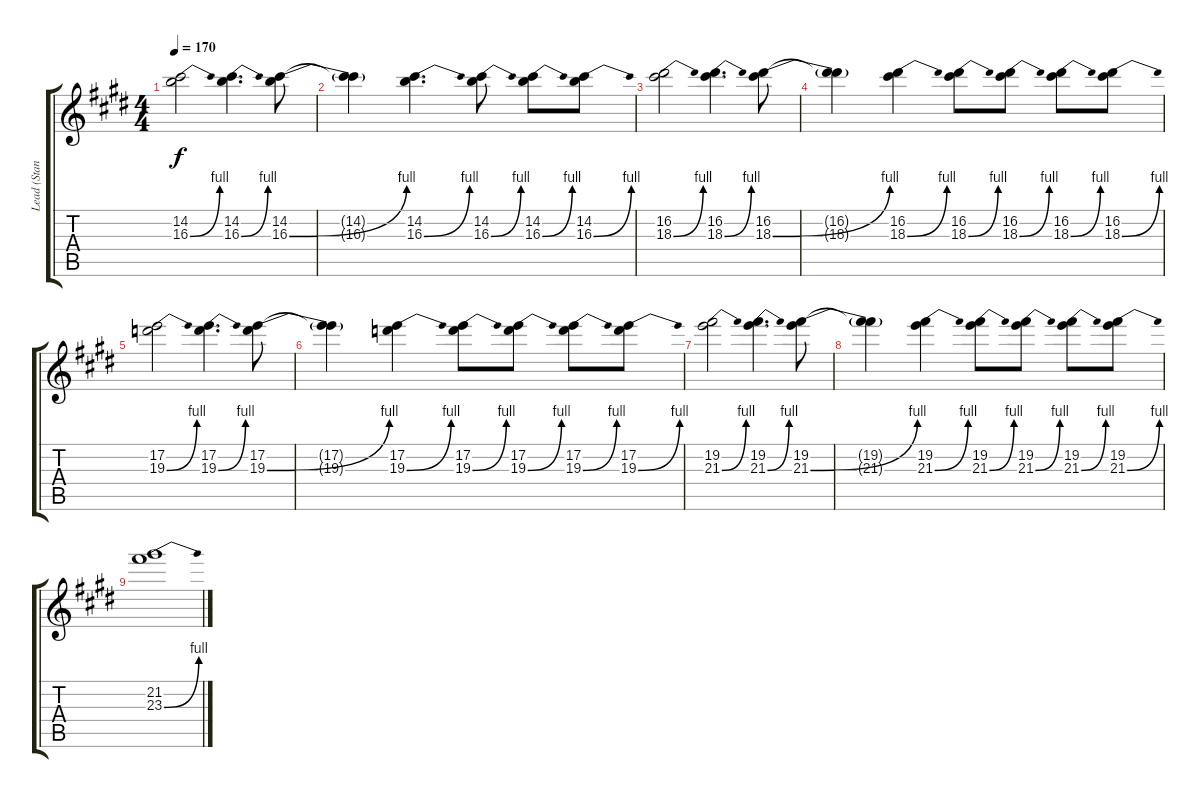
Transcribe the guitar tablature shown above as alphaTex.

\track ("Lead (Standard tuning)" "Lead (Stan") {mute instrument overdrivenguitar}
\staff {score tabs}
\tuning (E4 B3 G3 D3 A2 E2) {hide}
\ts (4 4)
\tempo 170
\clef g2
\ks c#minor
(14.2 16.3{be (bend 0 0 60 4)}).2{dy f} (14.2 16.3{be (bend 0 0 60 4)}).4{d} (14.2 16.3{be (bend 0 0 60 4)}).8 |
(14.2{t} 16.3{t}).4 (14.2 16.3{be (bend 0 0 60 4)}).4{d} (14.2 16.3{be (bend 0 0 60 4)}).8 (14.2 16.3{be (bend 0 0 60 4)}).8 (14.2 16.3{be (bend 0 0 60 4)}).8 |
(16.2 18.3{be (bend 0 0 60 4)}).2 (16.2 18.3{be (bend 0 0 60 4)}).4{d} (16.2 18.3{be (bend 0 0 60 4)}).8 |
(16.2{t} 18.3{t}).4 (16.2 18.3{be (bend 0 0 60 4)}).4 (16.2 18.3{be (bend 0 0 60 4)}).8 (16.2 18.3{be (bend 0 0 60 4)}).8 (16.2 18.3{be (bend 0 0 60 4)}).8 (16.2 18.3{be (bend 0 0 60 4)}).8 |
(17.2 19.3{be (bend 0 0 60 4)}).2 (17.2 19.3{be (bend 0 0 60 4)}).4{d} (17.2 19.3{be (bend 0 0 60 4)}).8 |
(17.2{t} 19.3{t}).4 (17.2 19.3{be (bend 0 0 60 4)}).4 (17.2 19.3{be (bend 0 0 60 4)}).8 (17.2 19.3{be (bend 0 0 60 4)}).8 (17.2 19.3{be (bend 0 0 60 4)}).8 (17.2 19.3{be (bend 0 0 60 4)}).8 |
(19.2 21.3{be (bend 0 0 60 4)}).2 (19.2 21.3{be (bend 0 0 60 4)}).4{d} (19.2 21.3{be (bend 0 0 60 4)}).8 |
(19.2{t} 21.3{t}).4 (19.2 21.3{be (bend 0 0 60 4)}).4 (19.2 21.3{be (bend 0 0 60 4)}).8 (19.2 21.3{be (bend 0 0 60 4)}).8 (19.2 21.3{be (bend 0 0 60 4)}).8 (19.2 21.3{be (bend 0 0 60 4)}).8 |
(21.2 23.3{be (bend 0 0 60 4)}).1
